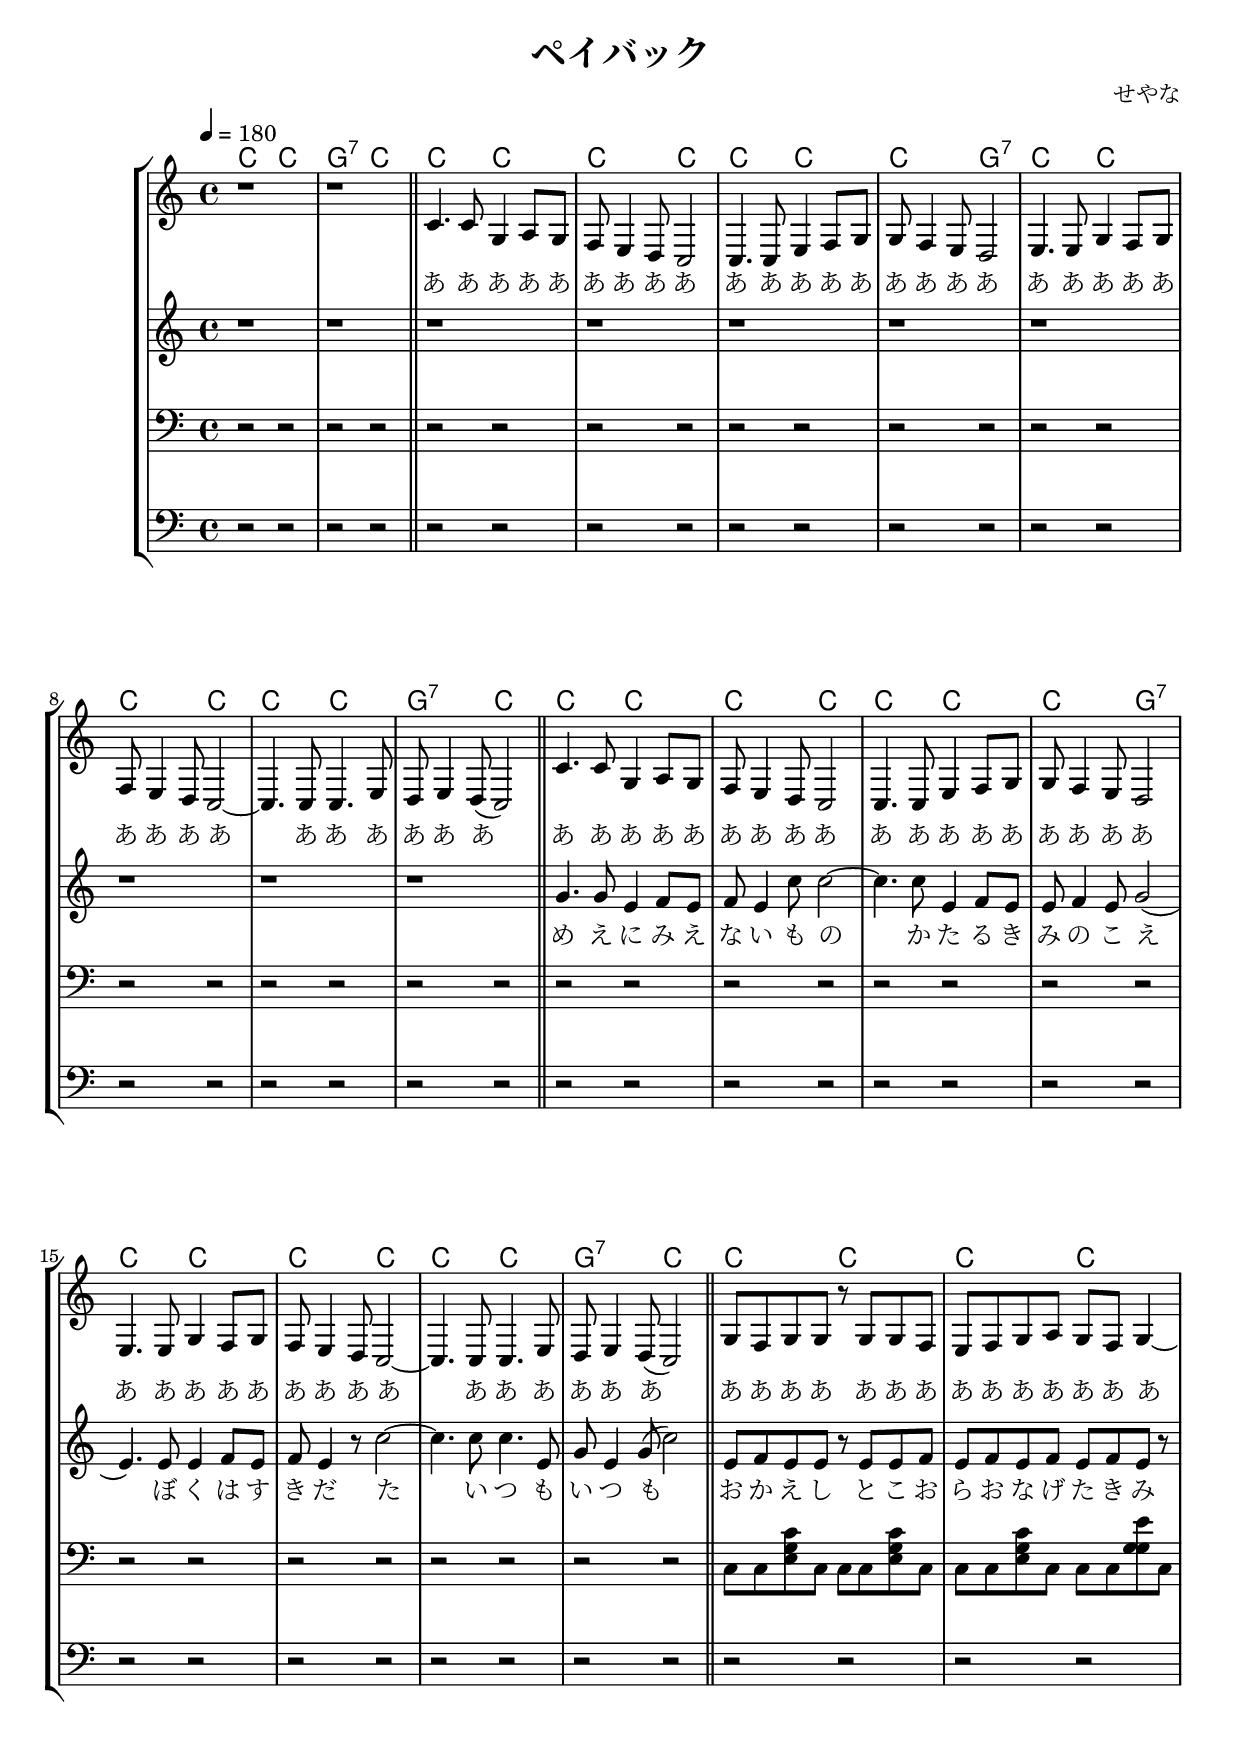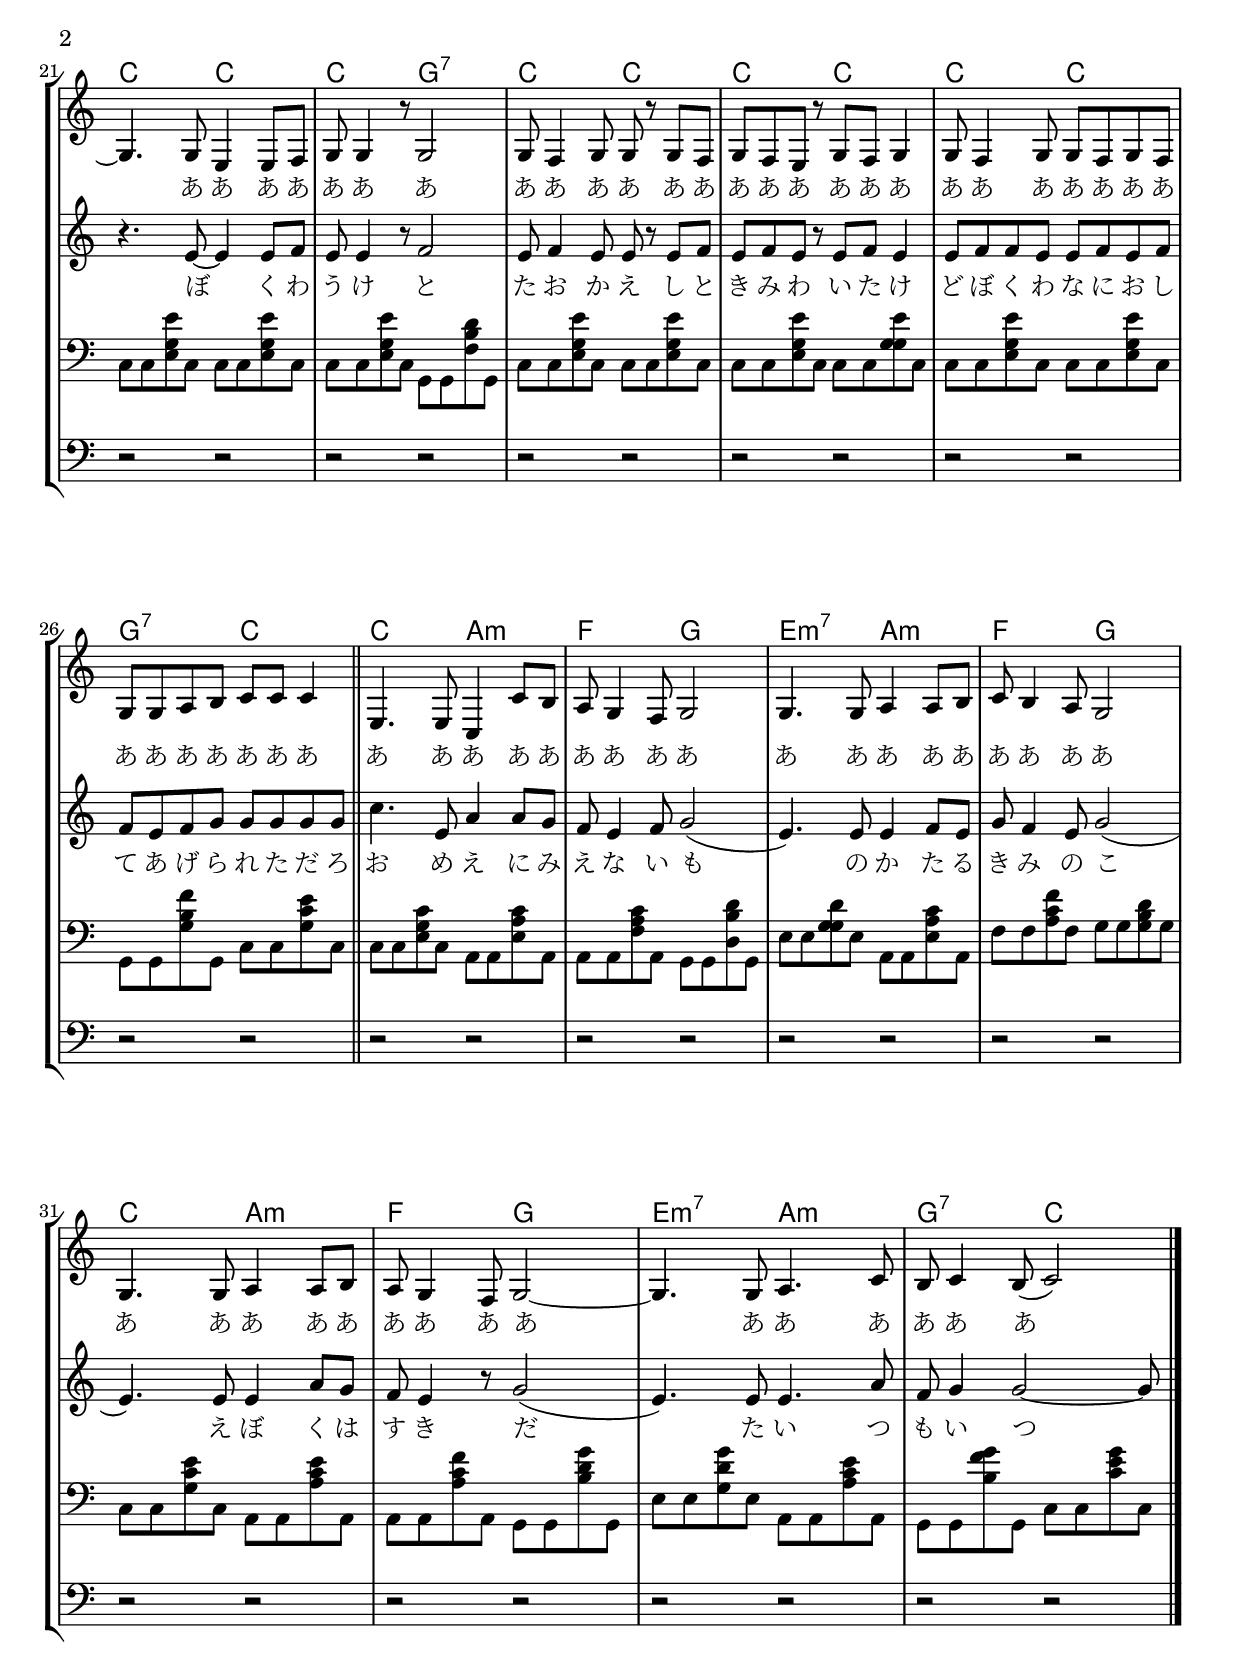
\version "2.12.1"

\header {
	title = \markup {ペイバック}
	composer = \markup \center-column {せやな}
}

harmony = \chordmode {
	c2 c g:7 c 

	c c c c c c c g:7 c c c c c c g:7 c 

	c c c c c c c g:7 c c c c c c g:7 c 

	c c c c c c c g:7 c c c c c c g:7 c 

	c a:m f g e:min7 a:m f g c a:m f g e:min7 a:m g:7 c 
}

melody = {
	\key c \major
	\tempo 4 = 180
	r1 | r1   
	\set Staff.midiInstrument = #"Electric Bass (finger)"
	c'4.  c'8  g4  a8  g8 
	f8  e4  d8  c2 
	c4.  c8  e4  f8  g8 
	g8  f4  e8  d2 
	e4.  e8  g4  f8  g8 
	f8  e4  d8  c2~ 
	c4.  c8  c4.  e8 
	d8  e4  d8  (c2)
	\set Staff.midiInstrument = #"Electric Bass (finger)"
	c'4.  c'8  g4  a8  g8 
	f8  e4  d8  c2 
	c4.  c8  e4  f8  g8 
	g8  f4  e8  d2 
	e4.  e8  g4  f8  g8 
	f8  e4  d8  c2~ 
	c4.  c8  c4.  e8 
	d8  e4  d8  (c2)
	\set Staff.midiInstrument = #"Electric Bass (finger)"
	g8  f8  g8  g8  r8  g8  g8  f8 
	e8  f8  g8  a8  g8  f8  g4~ 
	g4.  g8  e4  e8  f8 
	g8  g4  r8  g2 
	g8  f4  g8  g8  r8  g8  f8 
	g8  f8  e8  r8  g8  f8  g4 
	g8  f4  g8  g8  f8  g8  f8 
	g8  g8  a8  b8  c'8  c'8  c'4
	\set Staff.midiInstrument = #"Electric Bass (finger)"
	e4.  e8  c4  c'8  b8 
	a8  g4  f8  g2 
	g4.  g8  a4  a8  b8 
	c'8  b4  a8  g2 
	g4.  g8  a4  a8  b8 
	a8  g4  f8  g2~ 
	g4.  g8  a4.  c'8 
	b8  c'4  b8  (c'2)
	\bar "|."
}

words = \lyricmode {
	
	あ  あ  あ  あ  あ  あ  あ  あ  あ  あ  あ  あ  あ  あ  あ  あ  あ  あ  あ  あ  あ  あ  あ  あ  あ  あ  あ  あ  あ  あ  あ  あ  あ  
	あ  あ  あ  あ  あ  あ  あ  あ  あ  あ  あ  あ  あ  あ  あ  あ  あ  あ  あ  あ  あ  あ  あ  あ  あ  あ  あ  あ  あ  あ  あ  あ  あ  
	あ  あ  あ  あ  あ  あ  あ  あ  あ  あ  あ  あ  あ  あ  あ  あ  あ  あ  あ  あ  あ  あ  あ  あ  あ  あ  あ  あ  あ  あ  あ  あ  あ  あ  あ  あ  あ  あ  あ  あ  あ  あ  あ  あ  あ  あ  あ  
	あ  あ  あ  あ  あ  あ  あ  あ  あ  あ  あ  あ  あ  あ  あ  あ  あ  あ  あ  あ  あ  あ  あ  あ  あ  あ  あ  あ  あ  あ  あ  あ  あ  
}

secondmelody = {
	\key c \major
	\tempo 4 = 180
	r1 | r1   
	r1 | r1 | r1 | r1 | r1 | r1 | r1 | r1   
	\set Staff.midiInstrument = #"fss0.32"
	g'4.  g'8  e'4  f'8  e'8 
	f'8  e'4  c''8  c''2~ 
	c''4.  c''8  e'4  f'8  e'8 
	e'8  f'4  e'8  g'2 
	(e'4.)  e'8  e'4  f'8  e'8 
	f'8  e'4  r8  c''2~ 
	c''4.  c''8  c''4.  e'8 
	g'8  e'4  g'8  (c''2)
	\set Staff.midiInstrument = #"fss0.32"
	e'8  f'8  e'8  e'8  r8  e'8  e'8  f'8 
	e'8  f'8  e'8  f'8  e'8  f'8  e'8  r8~ 
	r4.  e'8  e'4  e'8  f'8 
	e'8  e'4  r8  f'2 
	e'8  f'4  e'8  e'8  r8  e'8  f'8 
	e'8  f'8  e'8  r8  e'8  f'8  e'4 
	e'8  f'8  f'8  e'8  e'8  f'8  e'8  f'8 
	f'8  e'8  f'8  g'8  g'8  g'8  g'8  g'8
	\set Staff.midiInstrument = #"fss0.32"
	c''4.  e'8  a'4  a'8  g'8 
	f'8  e'4  f'8  g'2 
	(e'4.)  e'8  e'4  f'8  e'8 
	g'8  f'4  e'8  g'2 
	(e'4.)  e'8  e'4  a'8  g'8 
	f'8  e'4  r8  g'2 
	(e'4.)  e'8  e'4.  a'8 
	f'8  g'4  g'2~g'8
	\bar "|."
}

secondwords = \lyricmode {
	
	
	め  え  に  み  え  な  い  も  の  か  た  る  き  み  の  こ  え  ぼ  く  は  す  き  だ  た  い  つ  も  い  つ  も  
	お  か  え  し  と  こ  お  ら  お  な  げ  た  き  み  ぼ  く  わ  う  け  と  た  お  か  え  し  と  き  み  わ  い  た  け  ど  ぼ  く  わ  な  に  お  し  て  あ  げ  ら  れ  た  だ  ろ  お  
	め  え  に  み  え  な  い  も  の  か  た  る  き  み  の  こ  え  ぼ  く  は  す  き  だ  た  い  つ  も  い  つ  も  
}

tempochange = {
	\tempo 4 = 180
	r1 | r1 \bar "||"
	\tempo 4 = 180
	r1 | r1 | r1 | r1 | r1 | r1 | r1 | r1 \bar "||"
	\tempo 4 = 180
	r1 | r1 | r1 | r1 | r1 | r1 | r1 | r1 \bar "||"
	\tempo 4 = 180
	r1 | r1 | r1 | r1 | r1 | r1 | r1 | r1 \bar "||"
	\tempo 4 = 180
	r1 | r1 | r1 | r1 | r1 | r1 | r1 | r1 \bar "|."
}

mainacc = {
	\clef bass
	\set Staff.midiInstrument = #"Acoustic grand"
	\key c \major
	\tempo 4 = 180
	r2
	r2
	r2
	r2
	\bar "||"

	\set Staff.midiInstrument = #"Acoustic grand"
	r2
	r2
	r2
	r2
	r2
	r2
	r2
	r2
	r2
	r2
	r2
	r2
	r2
	r2
	r2
	r2
	\bar "||"

	\set Staff.midiInstrument = #"Acoustic grand"
	r2
	r2
	r2
	r2
	r2
	r2
	r2
	r2
	r2
	r2
	r2
	r2
	r2
	r2
	r2
	r2
	\bar "||"

	\set Staff.midiInstrument = #"Distorted Guitar"
	c8 c8 <e g c'>8 c8
	c8 c8 <e g c'>8 c8
	c8 c8 <e g c'>8 c8
	c8 c8 <g g e'>8 c8
	c8 c8 <e g e'>8 c8
	c8 c8 <e g e'>8 c8
	c8 c8 <e g e'>8 c8
	g,8 g,8 <f b d'>8 g,8
	c8 c8 <e g e'>8 c8
	c8 c8 <e g e'>8 c8
	c8 c8 <e g e'>8 c8
	c8 c8 <g g e'>8 c8
	c8 c8 <e g e'>8 c8
	c8 c8 <e g e'>8 c8
	g,8 g,8 <g b f'>8 g,8
	c8 c8 <g c' e'>8 c8
	\bar "||"

	\set Staff.midiInstrument = #"Distorted Guitar"
	c8 c8 <e g c'>8 c8
	a,8 a,8 <e a c'>8 a,8
	a,8 a,8 <f a c'>8 a,8
	g,8 g,8 <d b d'>8 g,8
	e8 e8 <g g d'>8 e8
	a,8 a,8 <e a c'>8 a,8
	f8 f8 <a c' f'>8 f8
	g8 g8 <g b d'>8 g8
	c8 c8 <g c' e'>8 c8
	a,8 a,8 <a c' e'>8 a,8
	a,8 a,8 <a c' f'>8 a,8
	g,8 g,8 <b d' g'>8 g,8
	e8 e8 <g d' g'>8 e8
	a,8 a,8 <a c' e'>8 a,8
	g,8 g,8 <b f' g'>8 g,8
	c8 c8 <c' e' g'>8 c8
	\bar "|."
}

subacc = {
	\clef bass
	\set Staff.midiInstrument = #"Acoustic grand"
	\key c \major
	\tempo 4 = 180
	r2
	r2
	r2
	r2
	\bar "||"

	\set Staff.midiInstrument = #"Acoustic grand"
	r2
	r2
	r2
	r2
	r2
	r2
	r2
	r2
	r2
	r2
	r2
	r2
	r2
	r2
	r2
	r2
	\bar "||"

	\set Staff.midiInstrument = #"Acoustic grand"
	r2
	r2
	r2
	r2
	r2
	r2
	r2
	r2
	r2
	r2
	r2
	r2
	r2
	r2
	r2
	r2
	\bar "||"

	\set Staff.midiInstrument = #"Acoustic grand"
	r2
	r2
	r2
	r2
	r2
	r2
	r2
	r2
	r2
	r2
	r2
	r2
	r2
	r2
	r2
	r2
	\bar "||"

	\set Staff.midiInstrument = #"Acoustic grand"
	r2
	r2
	r2
	r2
	r2
	r2
	r2
	r2
	r2
	r2
	r2
	r2
	r2
	r2
	r2
	r2
	\bar "|."
}

percA = {
	\drummode {
	\times 16/12{ hh8. hh8. hh8. hh8. } |\times 16/12{ r8. hh4 hh8 hh8. } \bar "||"
	\times 16/12{ hh8. hh8. hh8. hh8. } |\times 16/12{ hh8. hh8. hh8. hh8. } |\times 16/12{ hh8. hh8. hh8. hh8. } |\times 16/12{ hh8. hh8. hh8. hh8. } |\times 16/12{ hh8. hh8. hh8. hh8. } |\times 16/12{ hh8. hh8. hh8. hh8. } |\times 16/12{ hh8. hh8. hh8. hh8. } |\times 16/12{ r8. hh4 hh8 hh8. } \bar "||"
	r8 hho8 hho8 hho8 hho8 hho8 hho8 hho8  |hho8 hho8 hho8 hho8 hho8 hho8 hho8 hho8  |r8 hho8 hho8 hho8 hho8 hho8 hho8 hho8  |hho8 hho8 hho8 hho8 hho2  |r8 hho8 hho8 hho8 hho8 hho8 hho8 hho8  |hho8 hho8 hho8 hho8 hho8 hho8 hho8 hho8  |r8 hho8 hho8 hho8 hho8 hho8 hho8 hho8  |hho8 hho8 hho2.  \bar "||"
	r8 hho8 hho8 hho8 hho8 hho8 hho8 hho8  |hho8 hho8 hho8 hho8 hho8 hho8 hho8 hho8  |r8 hho8 hho8 hho8 hho8 hho8 hho8 hho8  |hho8 hho8 hho8 hho8 hho2  |r8 hho8 hho8 hho8 hho8 hho8 hho8 hho8  |hho8 hho8 hho8 hho8 hho8 hho8 hho8 hho8  |r8 hho8 hho8 hho8 hho8 hho8 hho8 hho8  |hho8 hho8 hho2.  \bar "||"
	r1  |hh4 hh4 hh4 hh4  |r1  |hh4 hh4 hh4 hh4  |r1  |hh4 hh4 hh4 hh4  |r1  |hh4 hh4 hh2  \bar "|."
	}
}

percB = {
	\drummode {
	\times 16/12{ r8. sn4. sn8. } |\times 16/12{ sn16 sn4 r16 sn8 sn4 } \bar "||"
	\times 16/12{ r8. sn4. sn8. } |\times 16/12{ r8. sn4. sn8 sn16 } |\times 16/12{ r8. sn4. sn8. } |\times 16/12{ r8. sn4. sn8 sn16 } |\times 16/12{ r8. sn4. sn8. } |\times 16/12{ r8. sn4. sn8 sn16 } |\times 16/12{ r8. sn4. sn8. } |\times 16/12{ sn16 sn4 r16 sn8 sn4 } \bar "||"
	r8 sn4 sn4 sn4 sn8  |r8 sn4 sn4 sn4 sn8  |r8 sn4 sn4 sn4 sn8  |r8 sn4 sn8 sn8 sn16 sn4 r16  |r8 sn4 sn4 sn4 sn8  |r8 sn4 sn4 sn4 sn8  |r8 sn4 sn4 sn4 sn8  |r8 sn8. sn16 sn8 sn16 sn16 sn16 sn8. sn8  \bar "||"
	r8 sn4 sn4 sn4 sn8  |r8 sn4 sn4 sn4 sn8  |r8 sn4 sn4 sn4 sn8  |r8 sn4 sn8 sn8 sn16 sn4 r16  |r8 sn4 sn4 sn4 sn8  |r8 sn4 sn4 sn4 sn8  |r8 sn4 sn4 sn4 sn8  |r8 sn8. sn16 sn8 sn16 sn16 sn16 sn8. sn8  \bar "||"
	sn4 sn4 sn4 sn4  |r4 sn2 sn8. sn16  |sn4 sn4 sn4 sn4  |r4 sn2 sn8. sn16  |sn4 sn4 sn4 sn4  |r4 sn2 sn8. sn16  |sn4 sn4 sn4 sn4  |r4 sn4 r16 sn16 sn16 sn16 sn16 sn16 sn16 sn16  \bar "|."
	}
}

percC = {
	\drummode {
	\times 16/12{ bd4 r16 bd16 bd4. } |\times 16/12{ r8 bd16 bd8 bd16 bd8 bd16 bd8 bd16 } \bar "||"
	\times 16/12{ bd4 r16 bd16 bd4. } |\times 16/12{ bd4 r16 bd16 bd4. } |\times 16/12{ bd4 r16 bd16 bd4. } |\times 16/12{ bd4 r16 bd16 bd4. } |\times 16/12{ bd4 r16 bd16 bd4. } |\times 16/12{ bd4 r16 bd16 bd4. } |\times 16/12{ bd4 r16 bd16 bd4. } |\times 16/12{ r8 bd16 bd8 bd16 bd8 bd16 bd8 bd16 } \bar "||"
	bd4 bd4 bd8. bd8 bd8.  |bd4 bd4 bd8. bd8 bd8.  |bd4 bd4 bd8. bd8 bd8.  |bd4 bd4 r16 bd4. r16  |bd4 bd4 bd8. bd8 bd8.  |bd4 bd4 bd8. bd8 bd8.  |bd4 bd4 bd8. bd8 bd8.  |bd8 bd8 bd8. bd8. bd8 bd8 bd8  \bar "||"
	bd4 bd4 bd8. bd8 bd8.  |bd4 bd4 bd8. bd8 bd8.  |bd4 bd4 bd8. bd8 bd8.  |bd4 bd4 r16 bd4. r16  |bd4 bd4 bd8. bd8 bd8.  |bd4 bd4 bd8. bd8 bd8.  |bd4 bd4 bd8. bd8 bd8.  |bd8 bd8 bd8. bd8. bd8 bd8 bd8  \bar "||"
	bd16 bd16 bd16 bd16 bd16 bd16 bd16 bd16 bd16 bd16 bd16 bd16 bd16 bd16 bd16 bd16  |bd8 bd8 bd8 bd8 bd8 bd8 bd8 bd8  |bd16 bd16 bd16 bd16 bd16 bd16 bd16 bd16 bd16 bd16 bd16 bd16 bd16 bd16 bd16 bd16  |bd8 bd8 bd8 bd8 bd8 bd8 bd8 bd8  |bd16 bd16 bd16 bd16 bd16 bd16 bd16 bd16 bd16 bd16 bd16 bd16 bd16 bd16 bd16 bd16  |bd8 bd8 bd8 bd8 bd8 bd8 bd8 bd8  |bd16 bd16 bd16 bd16 bd16 bd16 bd16 bd16 bd16 bd16 bd16 bd16 bd16 bd16 bd16 bd16  |bd8 bd8 bd8 bd8 bd8 bd8 bd8 bd8  \bar "|."
	}
}

percD = {
	\drummode {
	\times 16/12{ r8 hhp8. hhp8. hhp8. hhp16 } |\times 16/12{ r4 r16 hhp4 r16 hhp8 } \bar "||"
	\times 16/12{ r8 hhp8. hhp8. hhp8. hhp16 } |\times 16/12{ r8 hhp8. hhp8. hhp8. hhp16 } |\times 16/12{ r8 hhp8. hhp8. hhp8. hhp16 } |\times 16/12{ r8 hhp8. hhp8. hhp8. hhp16 } |\times 16/12{ r8 hhp8. hhp8. hhp8. hhp16 } |\times 16/12{ r8 hhp8. hhp8. hhp8. hhp16 } |\times 16/12{ r8 hhp8. hhp8. hhp8. hhp16 } |\times 16/12{ r4 r16 hhp4 r16 hhp8 } \bar "||"
	cymc1  |r1  |cymc1  |r1  |cymc1  |r1  |cymc1  |r1  \bar "||"
	cymc1  |r1  |cymc1  |r1  |cymc1  |r1  |cymc1  |r1  \bar "||"
	r1  |r8 hho4 hho4 hho4 hho8  |r1  |r8 hho4 hho4 hho4 hho8  |r1  |r8 hho4 hho4 hho4 hho8  |r1  |r8 hho4 hho2 r8  \bar "|."
	}
}

percE = {
	\drummode {
	\times 16/12{ r2. } |\times 16/12{ r2 r8. hho16 } \bar "||"
	\times 16/12{ r2. } |r1 |r1 |r1 |\times 16/12{ r2. } |r1 |r1 |\times 16/12{ r2 r8. hho16 } \bar "||"
	r1 |r1 |r1 |r2. tommh16 tommh8.  |r1 |r1 |r1 |r2. tommh16 tommh8.  \bar "||"
	r1 |r1 |r1 |r2. tommh16 tommh8.  |r1 |r1 |r1 |r2. tommh16 tommh8.  \bar "||"
	cymc4 cymc4 cymc4 cymc4  |r1 |cymc4 cymc4 cymc4 cymc4  |r1 |cymc4 cymc4 cymc4 cymc4  |r1 |cymc4 cymc4 cymc4 cymc4  |r1 \bar "|."
	}
}

percF = {
	\drummode {
	r1 | r1 \bar "||"
	r1 | r1 | r1 | r1 | r1 | r1 | r1 | r1 \bar "||"
	r1 |r1 |r1 |r2. r8 tomfh16 tomfh16  |r1 |r1 |r1 |r2. r8 tomfh8  \bar "||"
	r1 |r1 |r1 |r2. r8 tomfh16 tomfh16  |r1 |r1 |r1 |r2. r8 tomfh8  \bar "||"
	r8 tommh2 tommh8. tommh16 tommh8  |r1 |r8 tommh2 tommh8. tommh16 tommh8  |r1 |r8 tommh2 tommh8. tommh16 tommh8  |r1 |r8 tommh2 tommh8. tommh16 tommh8  |r1 \bar "|."
	}
}

percG = {
	\drummode {
	r1 | r1 \bar "||"
	r1 | r1 | r1 | r1 | r1 | r1 | r1 | r1 \bar "||"
	r1 |r1 |r1 |r1 |r1 |r1 |r1 |r2. tomml16 tomml8.  \bar "||"
	r1 |r1 |r1 |r1 |r1 |r1 |r1 |r2. tomml16 tomml8.  \bar "||"
	r4. toml16 toml2 toml16  |r1 |r4. toml16 toml2 toml16  |r1 |r4. toml16 toml2 toml16  |r1 |r4. toml16 toml2 toml16  |r1 \bar "|."
	}
}

\score {
	<<
		\new StaffGroup <<
			\new ChordNames {\harmony}
			\new Voice = "melody" {\melody}
			\new Lyrics \lyricsto "melody" \words
			\new Voice = "secondmelody" {\secondmelody}
			\new Lyrics \lyricsto "secondmelody" \secondwords
			\new Staff = "mainacc" {\mainacc}
			\new Staff = "subacc" {\subacc}
		>>
	>>
	\layout { }
}
